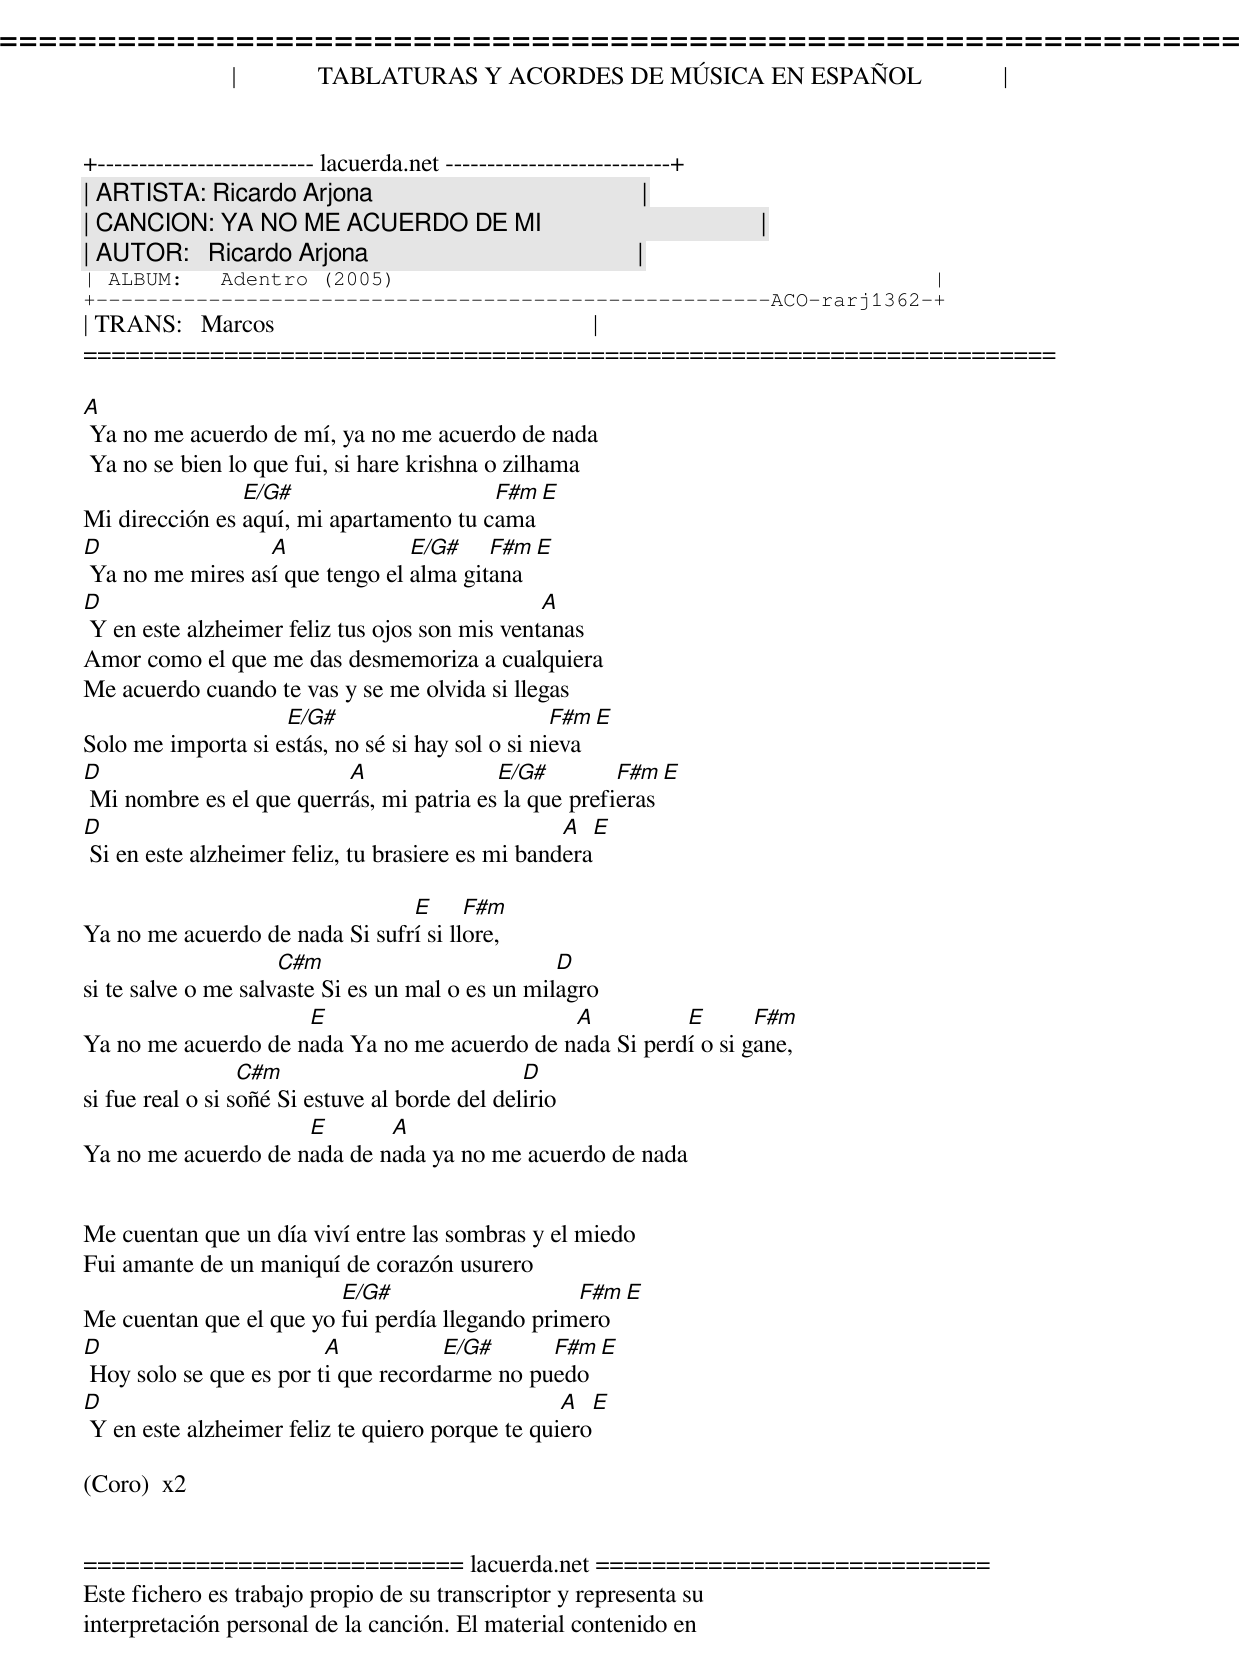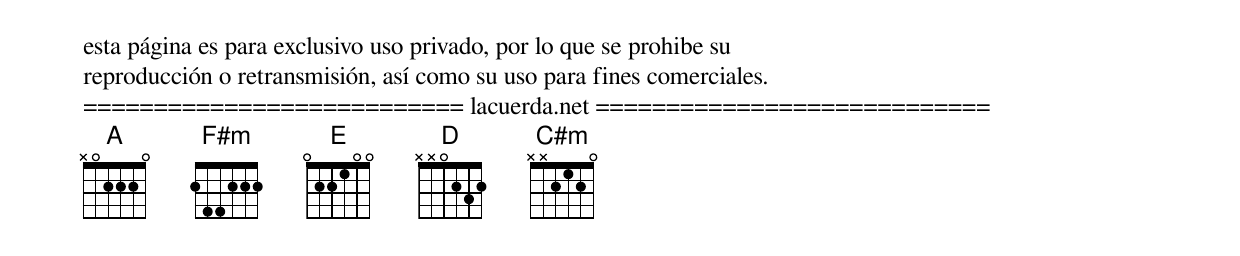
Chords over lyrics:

=====================================================================
|             TABLATURAS Y ACORDES DE MÚSICA EN ESPAÑOL             |
+-------------------------- lacuerda.net ---------------------------+
| ARTISTA: Ricardo Arjona                                           |
| CANCION: YA NO ME ACUERDO DE MI                                   |
| AUTOR:   Ricardo Arjona                                           |
| ALBUM:   Adentro (2005)                                           |
+------------------------------------------------------ACO-rarj1362-+
| TRANS:   Marcos                                                   |
=====================================================================

A
 Ya no me acuerdo de mí, ya no me acuerdo de nada
 Ya no se bien lo que fui, si hare krishna o zilhama
                E/G#                     F#m  E
Mi dirección es aquí, mi apartamento tu cama
D                 A              E/G#    F#m  E
 Ya no me mires así que tengo el alma gitana
D                                               A
 Y en este alzheimer feliz tus ojos son mis ventanas
Amor como el que me das desmemoriza a cualquiera
Me acuerdo cuando te vas y se me olvida si llegas
                    E/G#                          F#m  E
Solo me importa si estás, no sé si hay sol o si nieva
D                         A               E/G#         F#m  E
 Mi nombre es el que querrás, mi patria es la que prefieras
D                                                  A  E
 Si en este alzheimer feliz, tu brasiere es mi bandera

                                E      F#m
Ya no me acuerdo de nada Si sufrí si llore,
                     C#m                          D
si te salve o me salvaste Si es un mal o es un milagro
                     E                        A          E       F#m
Ya no me acuerdo de nada Ya no me acuerdo de nada Si perdí o si gane,
                  C#m                           D
si fue real o si soñé Si estuve al borde del delirio
                     E       A
Ya no me acuerdo de nada de nada ya no me acuerdo de nada


Me cuentan que un día viví entre las sombras y el miedo
Fui amante de un maniquí de corazón usurero
                         E/G#                    F#m  E
Me cuentan que el que yo fui perdía llegando primero
D                        A           E/G#      F#m  E
 Hoy solo se que es por ti que recordarme no puedo
D                                                 A  E
 Y en este alzheimer feliz te quiero porque te quiero

(Coro)  x2


=========================== lacuerda.net ============================
Este fichero es trabajo propio de su transcriptor y representa su
interpretación personal de la canción. El material contenido en
esta página es para exclusivo uso privado, por lo que se prohibe su
reproducción o retransmisión, así como su uso para fines comerciales.
=========================== lacuerda.net ============================
